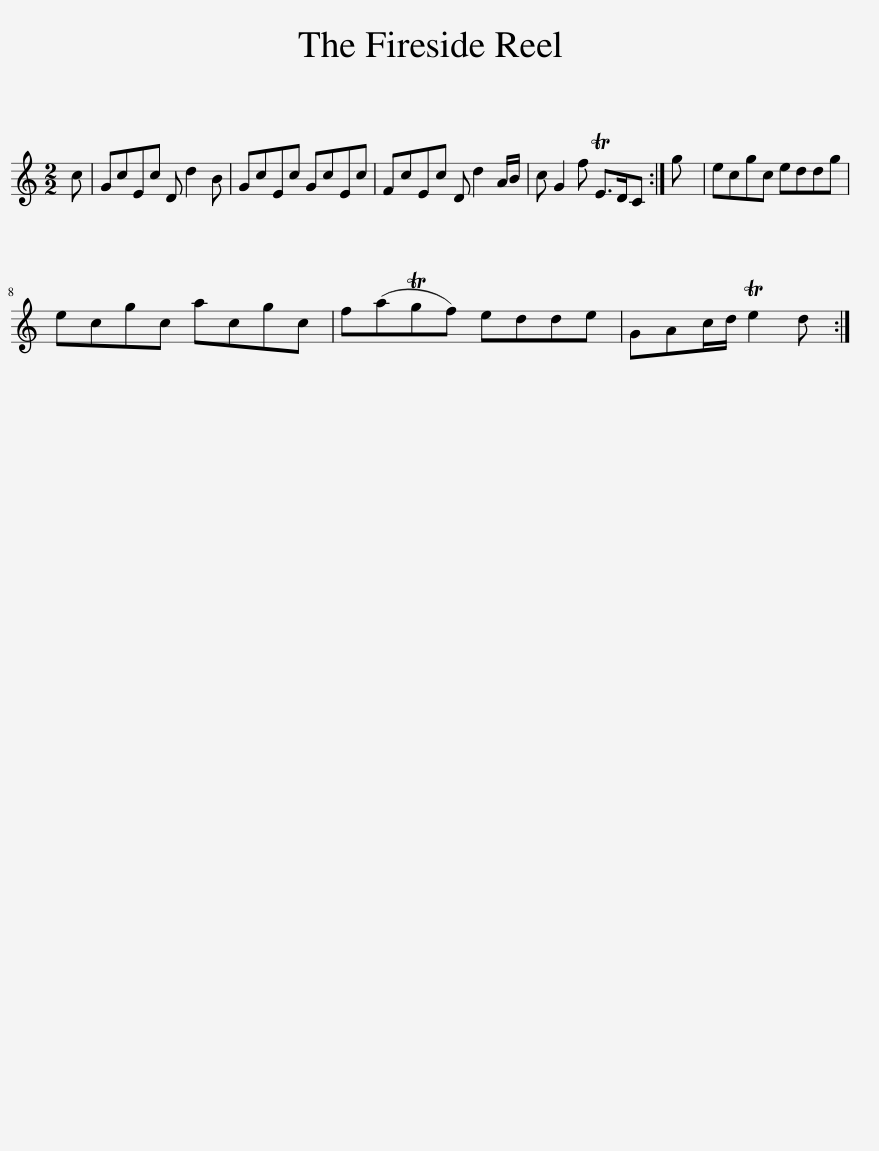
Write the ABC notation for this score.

X:1
L:1/8
M:2/2
I:linebreak $
K:C
V:1 treble
V:1
 c | GcEc D d2 B | GcEc GcEc | FcEc D d2 A/B/ | c G2 f TE>DC :| %5
 g | ecgc eddg |$ ecgc acgc | f(aTgf) edde | GAc/d/ Te2 d :| %10
